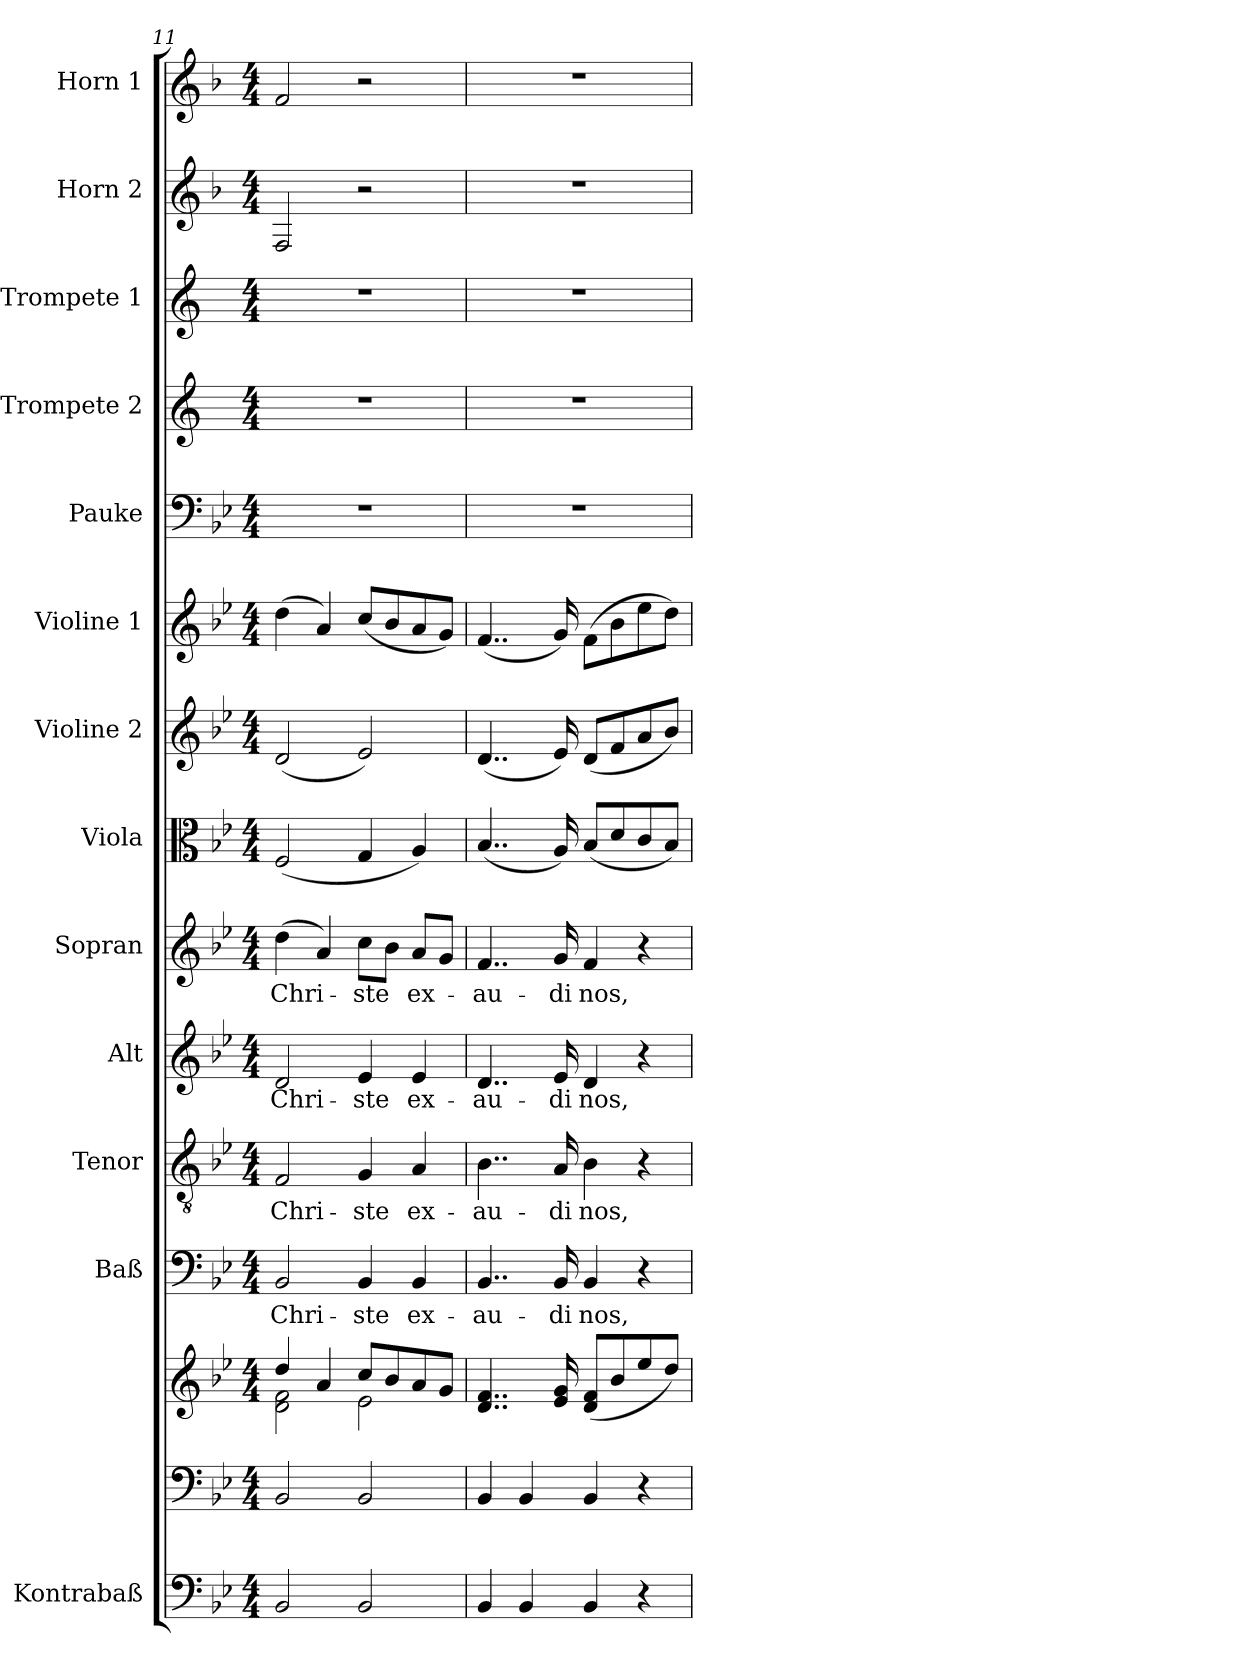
**kern	**kern	**kern	**kern	**text	**kern	**text	**kern	**text	**kern	**text	**kern	**kern	**kern	**kern	**kern	**kern	**kern	**kern
*part14	*part13	*part13	*part12	*part12	*part11	*part11	*part10	*part10	*part9	*part9	*part8	*part7	*part6	*part5	*part4	*part3	*part2	*part1
*staff15	*staff14	*staff13	*staff12	*staff12	*staff11	*staff11	*staff10	*staff10	*staff9	*staff9	*staff8	*staff7	*staff6	*staff5	*staff4	*staff3	*staff2	*staff1
*I"Kontrabaß	*	*	*I"Baß	*	*I"Tenor	*	*I"Alt	*	*I"Sopran	*	*I"Viola	*I"Violine 2	*I"Violine 1	*I"Pauke	*I"Trompete 2	*I"Trompete 1	*I"Horn 2	*I"Horn 1
*I'Kb.	*	*	*	*	*	*	*	*	*	*	*I'Vla.	*I'Vl. 2	*I'Vl. 1	*	*I'Tr. 2	*I'Tr. 1	*I'Hr. 2	*I'Hr. 1
*clefF4	*clefF4	*clefG2	*clefF4	*	*clefGv2	*	*clefG2	*	*clefG2	*	*clefC3	*clefG2	*clefG2	*clefF4	*clefG2	*clefG2	*clefG2	*clefG2
*ITrd7c12	*	*	*	*	*	*	*	*	*	*	*	*	*	*	*ITrd1c2	*ITrd1c2	*ITrd4c7	*ITrd4c7
*k[b-e-]	*k[b-e-]	*k[b-e-]	*k[b-e-]	*	*k[b-e-]	*	*k[b-e-]	*	*k[b-e-]	*	*k[b-e-]	*k[b-e-]	*k[b-e-]	*k[b-e-]	*k[b-e-]	*k[b-e-]	*k[b-e-]	*k[b-e-]
*B-:	*B-:	*B-:	*B-:	*	*B-:	*	*B-:	*	*B-:	*	*B-:	*B-:	*B-:	*B-:	*B-:	*B-:	*B-:	*B-:
*M4/4	*M4/4	*M4/4	*M4/4	*	*M4/4	*	*M4/4	*	*M4/4	*	*M4/4	*M4/4	*M4/4	*M4/4	*M4/4	*M4/4	*M4/4	*M4/4
=11	=11	=11	=11	=11	=11	=11	=11	=11	=11	=11	=11	=11	=11	=11	=11	=11	=11	=11
*	*	*^	*	*	*	*	*	*	*	*	*	*	*	*	*	*	*	*
!	!	!	!	!	!LO:LY:b	!	!LO:LY:b	!	!LO:LY:b	!	!LO:LY:b	!	!	!	!	!	!	!	!
2BBB-/	2BB-/	4dd/	2d\ 2f\	2BB-/	Chri-	2F/	Chri-	2d/	Chri-	(>4dd\	Chri-	(<2F/	(<2d/	(>4dd\	1r	1r	1r	2BB-/	2B-/
.	.	4a/	.	.	.	.	.	.	.	4a/)	.	.	.	4a/)	.	.	.	.	.
!	!	!	!	!	!LO:LY:b	!	!LO:LY:b	!	!LO:LY:b	!	!LO:LY:b	!	!	!	!	!	!	!	!
2BBB-/	2BB-/	8cc/L	2e-\	4BB-/	-ste	4G/	-ste	4e-/	-ste	8cc\L	-ste	4G/	2e-/)	(<8cc/L	.	.	.	2r	2r
.	.	8b-/	.	.	.	.	.	.	.	8b-\J	.	.	.	8b-/	.	.	.	.	.
!	!	!	!	!	!LO:LY:b	!	!LO:LY:b	!	!LO:LY:b	!	!LO:LY:b	!	!	!	!	!	!	!	!
.	.	8a/	.	4BB-/	ex-	4A/	ex-	4e-/	ex-	8a/L	ex-	4A/)	.	8a/	.	.	.	.	.
.	.	8g/J	.	.	.	.	.	.	.	8g/J	.	.	.	8g/J)	.	.	.	.	.
*	*	*v	*v	*	*	*	*	*	*	*	*	*	*	*	*	*	*	*	*
!!LO:PB:g=z
=12	=12	=12	=12	=12	=12	=12	=12	=12	=12	=12	=12	=12	=12	=12	=12	=12	=12	=12
!	!	!	!	!LO:LY:b	!	!LO:LY:b	!	!LO:LY:b	!	!LO:LY:b	!	!	!	!	!	!	!	!
4BBB-/	4BB-/	4..d/ 4..f/	4..BB-/	-au-	4..B-\	-au-	4..d/	-au-	4..f/	-au-	(<4..B-/	(<4..d/	(<4..f/	1r	1r	1r	1r	1r
4BBB-/	4BB-/	.	.	.	.	.	.	.	.	.	.	.	.	.	.	.	.	.
!	!	!	!	!LO:LY:b	!	!LO:LY:b	!	!LO:LY:b	!	!LO:LY:b	!	!	!	!	!	!	!	!
.	.	16e-/ 16g/	16BB-/	-di	16A/	-di	16e-/	-di	16g/	-di	16A/)	16e-/)	16g/)	.	.	.	.	.
!	!	!	!	!LO:LY:b	!	!LO:LY:b	!	!LO:LY:b	!	!LO:LY:b	!	!	!	!	!	!	!	!
4BBB-/	4BB-/	(<8d/ 8f/L	4BB-/	nos,	4B-\	nos,	4d/	nos,	4f/	nos,	(<8B-/L	(<8d/L	(>8f\L	.	.	.	.	.
.	.	8b-/	.	.	.	.	.	.	.	.	8d/	8f/	8b-\	.	.	.	.	.
4r	4r	8ee-/	4r	.	4r	.	4r	.	4r	.	8c/	8a/	8ee-\	.	.	.	.	.
.	.	8dd/J)	.	.	.	.	.	.	.	.	8B-/J)	8b-/J)	8dd\J)	.	.	.	.	.
=	=	=	=	=	=	=	=	=	=	=	=	=	=	=	=	=	=	=
*-	*-	*-	*-	*-	*-	*-	*-	*-	*-	*-	*-	*-	*-	*-	*-	*-	*-	*-
